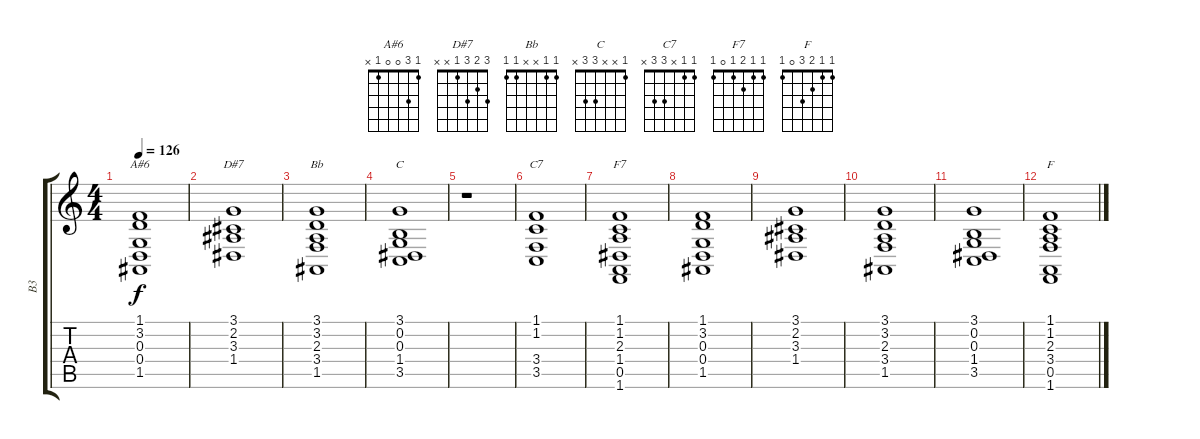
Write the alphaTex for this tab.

\track ("B3" "B3") {instrument drawbarorgan}
\staff {score tabs}
\tuning (E4 B3 G3 D3 A2 E2) {hide}
\chord ("A#6" 1 3 0 0 1 x)
\chord ("D#7" 3 2 3 1 x x)
\chord ("Bb" 1 1 x x 1 1)
\chord ("C" 1 x x 3 3 x)
\chord ("C7" 1 1 x 3 3 x)
\chord ("F7" 1 1 2 1 0 1)
\chord ("F" 1 1 2 3 0 1)
\ts (4 4)
\tempo 126
\clef g2
\ks c
(1.1 3.2 0.3 0.4 1.5).1{ch "A#6" dy f} |
(3.1 2.2 3.3 1.4).1{ch "D#7"} |
(3.1 3.2 2.3 3.4 1.5).1{ch "Bb"} |
(3.1 0.2 0.3 1.4 3.5).1{ch "C"} |
r.1 |
(1.1 1.2 3.4 3.5).1{ch "C7"} |
(1.1 1.2 2.3 1.4 0.5 1.6).1{ch "F7"} |
(1.1 3.2 0.3 0.4 1.5).1 |
(3.1 2.2 3.3 1.4).1 |
(3.1 3.2 2.3 3.4 1.5).1 |
(3.1 0.2 0.3 1.4 3.5).1 |
(1.1 1.2 2.3 3.4 0.5 1.6).1{ch "F"}
